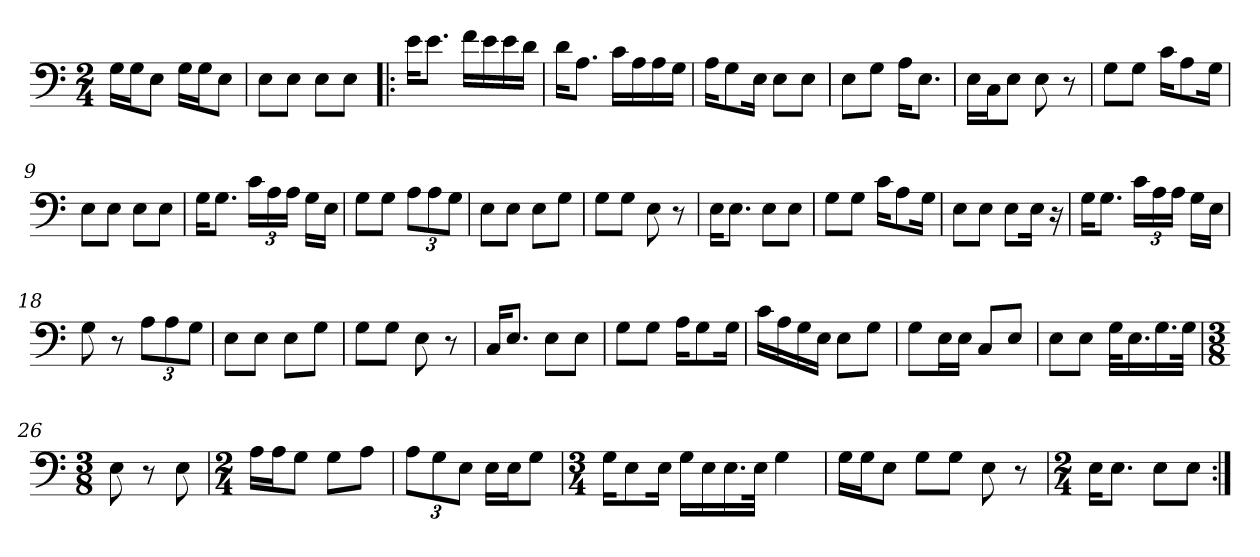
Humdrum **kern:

**kern
*part1
*staff1
*clefF4
*k[]
*M2/4
=1
16G\LL
16G\J
8E\J
16G\LL
16G\J
8E\J
=2
8E\L
8E\J
8E\L
8E\J
=3!|:
16e\KL
8.e\J
16f\LL
16e\
16e\
16d\JJ
=4
16d\KL
8.A\J
16c\LL
16A\
16A\
16G\JJ
=5
16A\KL
8G\
16E\Jk
8E\L
8E\J
=6
8E\L
8G\J
16A\KL
8.E\J
=7
16E\LL
16C\J
8E\J
8E\
8r
=8
8G\L
8G\J
16c\KL
8A\
16G\Jk
=9
8E\L
8E\J
8E\L
8E\J
=10
16G\KL
8.G\J
24c\LL
24A\
24A\JJ
16G\LL
16E\JJ
=11
8G\L
8G\J
12A\L
12A\
12G\J
=12
8E\L
8E\J
8E\L
8G\J
=13
8G\L
8G\J
8E\
8r
=14
16E\KL
8.E\J
8E\L
8E\J
=15
8G\L
8G\J
16c\KL
8A\
16G\Jk
=16
8E\L
8E\J
8E\L
16E\Jk
16r
=17
16G\KL
8.G\J
24c\LL
24A\
24A\JJ
16G\LL
16E\JJ
=18
8G\
8r
12A\L
12A\
12G\J
=19
8E\L
8E\J
8E\L
8G\J
=20
8G\L
8G\J
8E\
8r
=21
16C/KL
8.E/J
8E\L
8E\J
=22
8G\L
8G\J
16A\KL
8G\
16G\Jk
=23
16c\LL
16A\
16G\
16E\JJ
8E\L
8G\J
=24
8G\L
16E\L
16E\JJ
8C/L
8E/J
=25
8E\L
8E\J
32G\KLL
16.E\
16.G\
32G\JJk
=26
*M3/8
8E\
8r
8E\
=27
*M2/4
16A\LL
16A\J
8G\J
8G\L
8A\J
=28
12A\L
12G\
12E\J
16E\LL
16E\J
8G\J
=29
*M3/4
16G\KL
8E\
16E\Jk
16G\LL
16E\
16.E\
32E\JJk
4G\
=30
16G\LL
16G\J
8E\J
8G\L
8G\J
8E\
8r
=31
*M2/4
16E\KL
8.E\J
8E\L
8E\J
=:|!
*-
